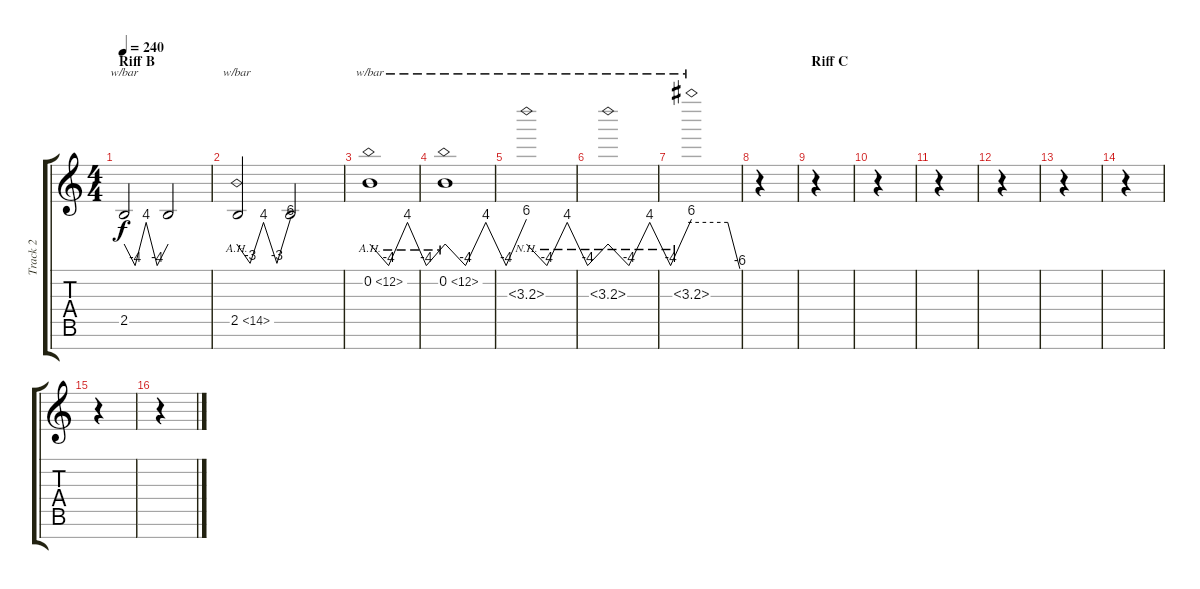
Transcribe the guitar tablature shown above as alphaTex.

\track ("Track 2" "Track 2") {instrument distortionguitar}
\staff {score tabs}
\tuning (E4 B3 G3 D3 A2 E2 B1) {hide}
\ts (4 4)
\section ("" "Riff B")
\tempo 240
\clef g2
\ks c
2.5.2{tbe (custom default 0 0 15 -16 30 16 45 -16 60 0) dy f} 2.5{t}.2 |
2.5{ah 12}.2{tbe (custom default 0 0 15 -12 30 16 45 -12 60 24)} 2.5{t}.2 |
0.2{ah 12}.1{tbe (custom default 0 0 15 -16 30 16 45 -16 60 0)} |
0.2{ah 12}.1{tbe (custom default 0 0 15 -16 30 16 45 -16 60 24)} |
3.3{nh}.1{tbe (custom default 0 0 15 -16 30 16 45 -16 60 0)} |
3.3{nh}.1{tbe (custom default 0 0 15 -16 30 16 45 -16 60 24)} |
3.3{nh}.1{tbe (custom default 0 16 45 16 60 -24)} |
r.4 |
\section ("" "Riff C")
r.4 |
r.4 |
r.4 |
r.4 |
r.4 |
r.4 |
r.4 |
r.4
